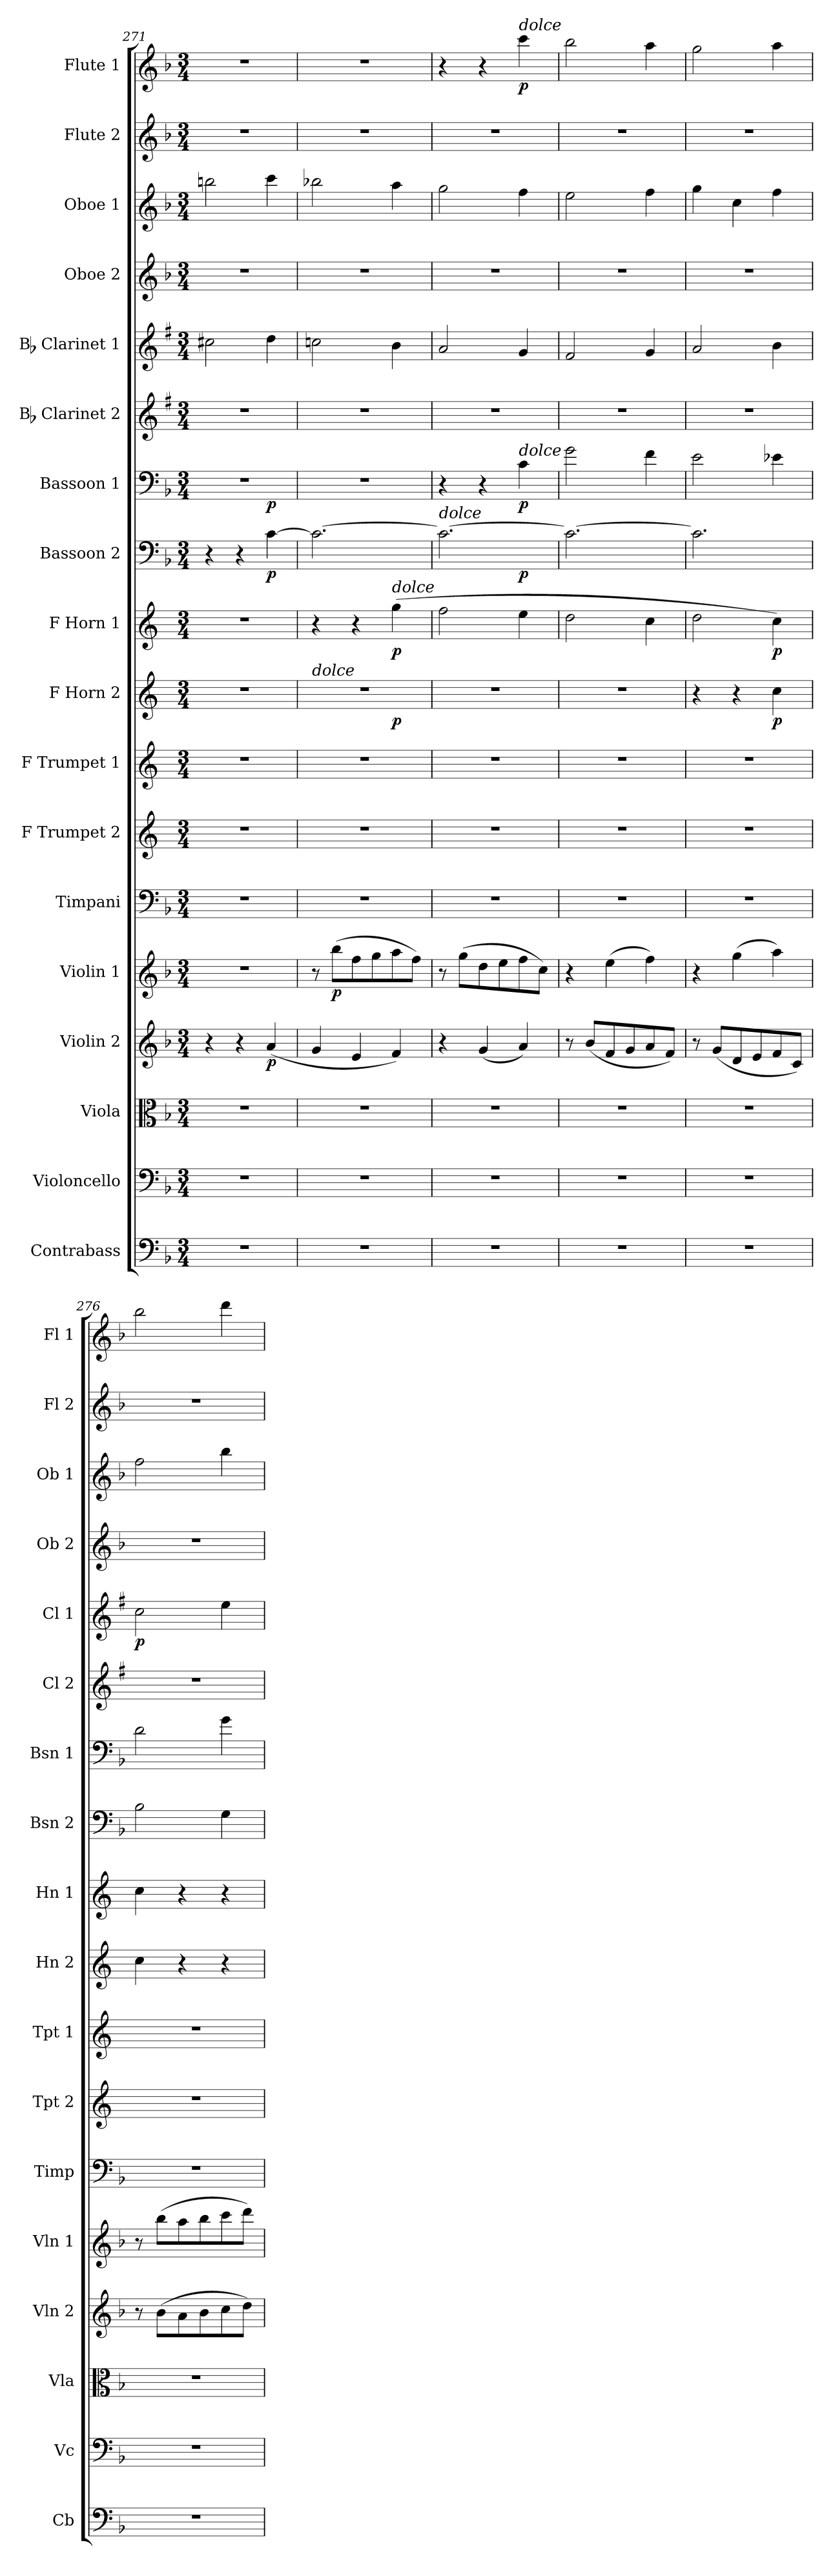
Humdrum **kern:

**kern	**kern	**kern	**kern	**dynam	**kern	**dynam	**kern	**kern	**kern	**kern	**dynam	**kern	**dynam	**kern	**dynam	**kern	**dynam	**kern	**kern	**dynam	**kern	**kern	**kern	**kern	**dynam
*part18	*part17	*part16	*part15	*part15	*part14	*part14	*part13	*part12	*part11	*part10	*part10	*part9	*part9	*part8	*part8	*part7	*part7	*part6	*part5	*part5	*part4	*part3	*part2	*part1	*part1
*staff18	*staff17	*staff16	*staff15	*staff15	*staff14	*staff14	*staff13	*staff12	*staff11	*staff10	*staff10	*staff9	*staff9	*staff8	*staff8	*staff7	*staff7	*staff6	*staff5	*staff5	*staff4	*staff3	*staff2	*staff1	*staff1
*I"Contrabass	*I"Violoncello	*I"Viola	*I"Violin 2	*	*I"Violin 1	*	*I"Timpani	*I"F Trumpet 2	*I"F Trumpet 1	*I"F Horn 2	*	*I"F Horn 1	*	*I"Bassoon 2	*	*I"Bassoon 1	*	*I"Bb Clarinet 2	*I"Bb Clarinet 1	*	*I"Oboe 2	*I"Oboe 1	*I"Flute 2	*I"Flute 1	*
*I'Cb	*I'Vc	*I'Vla	*I'Vln 2	*	*I'Vln 1	*	*I'Timp	*I'Tpt 2	*I'Tpt 1	*I'Hn 2	*	*I'Hn 1	*	*I'Bsn 2	*	*I'Bsn 1	*	*I'Cl 2	*I'Cl 1	*	*I'Ob 2	*I'Ob 1	*I'Fl 2	*I'Fl 1	*
*clefF4	*clefF4	*clefC3	*clefG2	*	*clefG2	*	*clefF4	*clefG2	*clefG2	*clefG2	*	*clefG2	*	*clefF4	*	*clefF4	*	*clefG2	*clefG2	*	*clefG2	*clefG2	*clefG2	*clefG2	*
*ITrd7c12	*	*	*	*	*	*	*	*ITrd-3c-5	*ITrd-3c-5	*ITrd4c7	*	*ITrd4c7	*	*	*	*	*	*ITrd1c2	*ITrd1c2	*	*	*	*	*	*
*k[b-]	*k[b-]	*k[b-]	*k[b-]	*	*k[b-]	*	*k[b-]	*k[b-]	*k[b-]	*k[b-]	*	*k[b-]	*	*k[b-]	*	*k[b-]	*	*k[b-]	*k[b-]	*	*k[b-]	*k[b-]	*k[b-]	*k[b-]	*
*M3/4	*M3/4	*M3/4	*M3/4	*	*M3/4	*	*M3/4	*M3/4	*M3/4	*M3/4	*	*M3/4	*	*M3/4	*	*M3/4	*	*M3/4	*M3/4	*	*M3/4	*M3/4	*M3/4	*M3/4	*
=271	=271	=271	=271	=271	=271	=271	=271	=271	=271	=271	=271	=271	=271	=271	=271	=271	=271	=271	=271	=271	=271	=271	=271	=271	=271
*	*	*	*	*	*	*	*	*	*	*	*	*	*	*	*	*^	*	*	*	*	*	*	*	*	*
2.r	2.r	2.r	4r	.	2.r	.	2.r	2.r	2.r	2.r	.	2.r	.	4r	.	2.r	2ryy	.	2.r	2bn\	.	2.r	2bbn\	2.r	2.r	.
.	.	.	4r	.	.	.	.	.	.	.	.	.	.	4r	.	.	.	.	.	.	.	.	.	.	.	.
!	!	!	!	!LO:DY:b	!	!	!	!	!	!	!	!	!	!	!LO:DY:b	!	!	!LO:DY:b	!	!	!	!	!	!	!	!
.	.	.	(4a/	p	.	.	.	.	.	.	.	.	.	[4c\	p	.	4ryy	p	.	4cc\	.	.	4ccc\	.	.	.
=272	=272	=272	=272	=272	=272	=272	=272	=272	=272	=272	=272	=272	=272	=272	=272	=272	=272	=272	=272	=272	=272	=272	=272	=272	=272	=272
*	*	*	*	*	*	*	*	*	*	*^	*	*	*	*	*	*	*	*	*	*	*	*	*	*	*	*
!	!	!	!	!	!	!	!	!	!	!LO:TX:i:t=dolce	!	!	!	!	!	!	!	!	!	!	!	!	!	!	!	!	!
*	*	*	*	*	*	*	*	*	*	*	*	*	*	*	*	*	*v	*v	*	*	*	*	*	*	*	*	*
2.r	2.r	2.r	4g/	.	8r	.	2.r	2.r	2.r	2.r	2ryy	.	4r	.	2.c\_	.	2.r	.	2.r	2b-X\	.	2.r	2bb-X\	2.r	2.r	.
!	!	!	!	!	!	!LO:DY:b	!	!	!	!	!	!	!	!	!	!	!	!	!	!	!	!	!	!	!	!
.	.	.	.	.	(8bb-\L	p	.	.	.	.	.	.	.	.	.	.	.	.	.	.	.	.	.	.	.	.
.	.	.	4e/	.	8ff\	.	.	.	.	.	.	.	4r	.	.	.	.	.	.	.	.	.	.	.	.	.
.	.	.	.	.	8gg\	.	.	.	.	.	.	.	.	.	.	.	.	.	.	.	.	.	.	.	.	.
!	!	!	!	!	!	!	!	!	!	!	!	!	!LO:TX:a:i:t=dolce	!	!	!	!	!	!	!	!	!	!	!	!	!
!	!	!	!	!	!	!	!	!	!	!	!	!LO:DY:b	!	!LO:DY:b	!	!	!	!	!	!	!	!	!	!	!	!
.	.	.	4f/)	.	8aa\	.	.	.	.	.	4ryy	p	(4cc\	p	.	.	.	.	.	4a\	.	.	4aa\	.	.	.
.	.	.	.	.	8ff\J)	.	.	.	.	.	.	.	.	.	.	.	.	.	.	.	.	.	.	.	.	.
=273	=273	=273	=273	=273	=273	=273	=273	=273	=273	=273	=273	=273	=273	=273	=273	=273	=273	=273	=273	=273	=273	=273	=273	=273	=273	=273
*	*	*	*	*	*	*	*	*	*	*	*	*	*	*	*^	*	*	*	*	*	*	*	*	*	*	*
!	!	!	!	!	!	!	!	!	!	!	!	!	!	!	!LO:TX:a:i:t=dolce	!	!	!	!	!	!	!	!	!	!	!	!
*	*	*	*	*	*	*	*	*	*	*v	*v	*	*	*	*	*	*	*	*	*	*	*	*	*	*	*	*
2.r	2.r	2.r	4r	.	8r	.	2.r	2.r	2.r	2.r	.	2b-\	.	2.c\_	2ryy	.	4r	.	2.r	2g/	.	2.r	2gg\	2.r	4r	.
.	.	.	.	.	(8gg\L	.	.	.	.	.	.	.	.	.	.	.	.	.	.	.	.	.	.	.	.	.
.	.	.	(4g/	.	8dd\	.	.	.	.	.	.	.	.	.	.	.	4r	.	.	.	.	.	.	.	4r	.
.	.	.	.	.	8ee\	.	.	.	.	.	.	.	.	.	.	.	.	.	.	.	.	.	.	.	.	.
!	!	!	!	!	!	!	!	!	!	!	!	!	!	!	!	!	!	!	!	!	!	!	!	!	!LO:TX:a:i:t=dolce	!
!	!	!	!	!	!	!	!	!	!	!	!	!	!	!	!	!	!LO:TX:a:i:t=dolce	!	!	!	!	!	!	!	!	!
!	!	!	!	!	!	!	!	!	!	!	!	!	!	!	!	!LO:DY:b	!	!LO:DY:b	!	!	!	!	!	!	!	!LO:DY:b
.	.	.	4a/)	.	8ff\	.	.	.	.	.	.	4a\	.	.	4ryy	p	4c\	p	.	4f/	.	.	4ff\	.	4ccc\	p
.	.	.	.	.	8cc\J)	.	.	.	.	.	.	.	.	.	.	.	.	.	.	.	.	.	.	.	.	.
*	*	*	*	*	*	*	*	*	*	*	*	*	*	*v	*v	*	*	*	*	*	*	*	*	*	*	*
=274	=274	=274	=274	=274	=274	=274	=274	=274	=274	=274	=274	=274	=274	=274	=274	=274	=274	=274	=274	=274	=274	=274	=274	=274	=274
2.r	2.r	2.r	8r	.	4r	.	2.r	2.r	2.r	2.r	.	2g\	.	2.c\_	.	2g\	.	2.r	2e/	.	2.r	2ee\	2.r	2bb-\	.
.	.	.	(8b-/L	.	.	.	.	.	.	.	.	.	.	.	.	.	.	.	.	.	.	.	.	.	.
.	.	.	8f/	.	(4ee\	.	.	.	.	.	.	.	.	.	.	.	.	.	.	.	.	.	.	.	.
.	.	.	8g/	.	.	.	.	.	.	.	.	.	.	.	.	.	.	.	.	.	.	.	.	.	.
.	.	.	8a/	.	4ff\)	.	.	.	.	.	.	4f\	.	.	.	4f\	.	.	4f/	.	.	4ff\	.	4aa\	.
.	.	.	8f/J)	.	.	.	.	.	.	.	.	.	.	.	.	.	.	.	.	.	.	.	.	.	.
=275	=275	=275	=275	=275	=275	=275	=275	=275	=275	=275	=275	=275	=275	=275	=275	=275	=275	=275	=275	=275	=275	=275	=275	=275	=275
2.r	2.r	2.r	8r	.	4r	.	2.r	2.r	2.r	4r	.	2g\	.	2.c\]	.	2e\	.	2.r	2g/	.	2.r	4gg\	2.r	2gg\	.
.	.	.	(8g/L	.	.	.	.	.	.	.	.	.	.	.	.	.	.	.	.	.	.	.	.	.	.
.	.	.	8d/	.	(4gg\	.	.	.	.	4r	.	.	.	.	.	.	.	.	.	.	.	4cc\	.	.	.
.	.	.	8e/	.	.	.	.	.	.	.	.	.	.	.	.	.	.	.	.	.	.	.	.	.	.
!	!	!	!	!	!	!	!	!	!	!	!LO:DY:b	!	!LO:DY:b	!	!	!	!	!	!	!	!	!	!	!	!
.	.	.	8f/	.	4aa\)	.	.	.	.	4f\	p	4f\)	p	.	.	4e-X\	.	.	4a\	.	.	4ff\	.	4aa\	.
.	.	.	8c/J)	.	.	.	.	.	.	.	.	.	.	.	.	.	.	.	.	.	.	.	.	.	.
=276	=276	=276	=276	=276	=276	=276	=276	=276	=276	=276	=276	=276	=276	=276	=276	=276	=276	=276	=276	=276	=276	=276	=276	=276	=276
!	!	!	!	!	!	!	!	!	!	!	!	!	!	!	!	!	!	!	!	!LO:DY:b	!	!	!	!	!
2.r	2.r	2.r	8r	.	8r	.	2.r	2.r	2.r	4f\	.	4f\	.	2B-\	.	2d\	.	2.r	2b-\	p	2.r	2ff\	2.r	2bb-\	.
.	.	.	(8b-\L	.	(8bb-\L	.	.	.	.	.	.	.	.	.	.	.	.	.	.	.	.	.	.	.	.
.	.	.	8a\	.	8aa\	.	.	.	.	4r	.	4r	.	.	.	.	.	.	.	.	.	.	.	.	.
.	.	.	8b-\	.	8bb-\	.	.	.	.	.	.	.	.	.	.	.	.	.	.	.	.	.	.	.	.
.	.	.	8cc\	.	8ccc\	.	.	.	.	4r	.	4r	.	4G\	.	4g\	.	.	4dd\	.	.	4bb-\	.	4ddd\	.
.	.	.	8dd\J)	.	8ddd\J)	.	.	.	.	.	.	.	.	.	.	.	.	.	.	.	.	.	.	.	.
=	=	=	=	=	=	=	=	=	=	=	=	=	=	=	=	=	=	=	=	=	=	=	=	=	=
*-	*-	*-	*-	*-	*-	*-	*-	*-	*-	*-	*-	*-	*-	*-	*-	*-	*-	*-	*-	*-	*-	*-	*-	*-	*-
